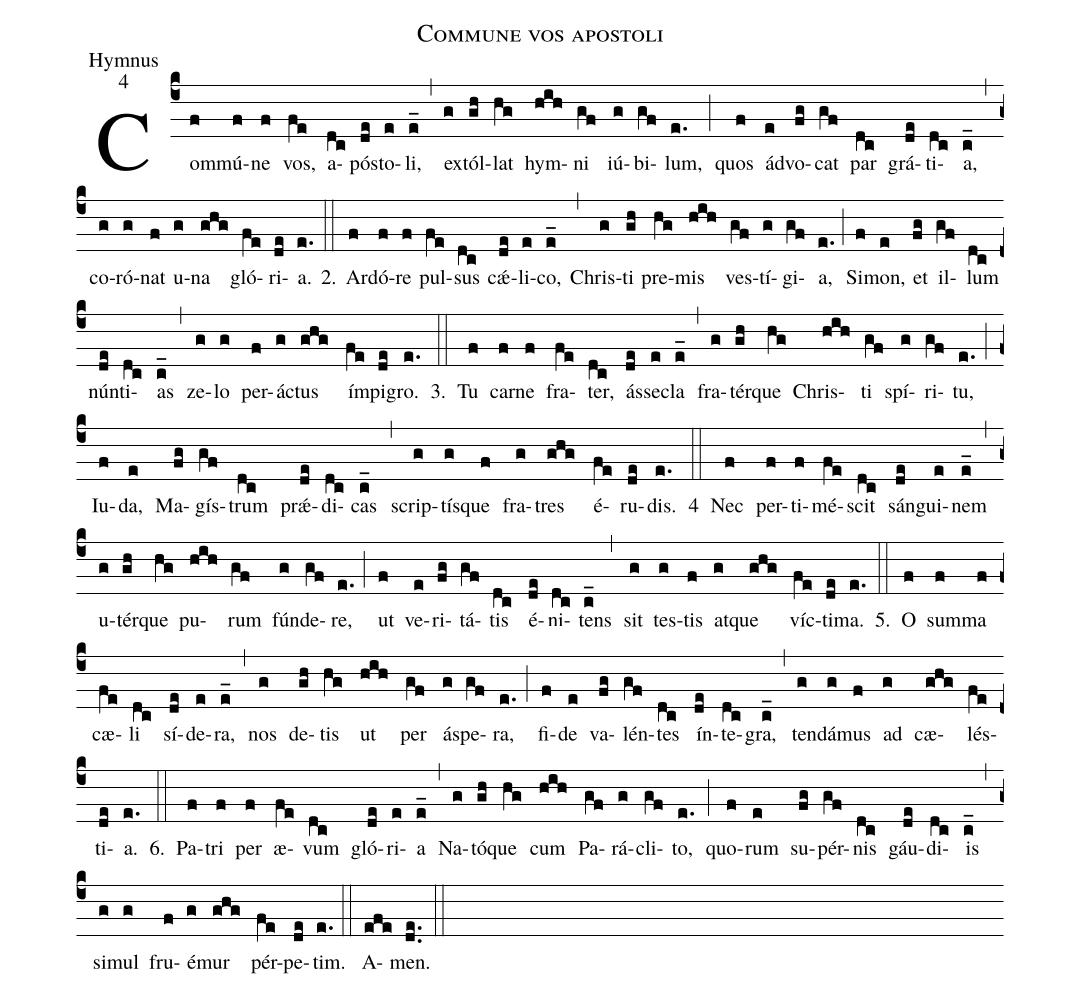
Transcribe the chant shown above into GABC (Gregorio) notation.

name:Commune vos apostoli;
office-part:Hymnus;
mode:4;
%%
(c4)Com(f)mú(f)ne(f) vos,(fe) a(dc)pós(de)to(e)li,(e_) (,)
ex(g)tól(gh)lat(hg) hym(hih)ni(gf) iú(g)bi(gf)lum,(e.) (;)
quos(f) ád(e)vo(fg)cat(gf) par(dc) grá(de)ti(dc)a,(c_) (,)
co(g)ró(g)nat(f) u(g)na(ghg) gló(fe)ri(de)a.(e.) 2.(::)

Ar(f)dó(f)re(f) pul(fe)sus(dc) cǽ(de)li(e)co,(e_) (,)
Chris(g)ti(gh) pre(hg)mis(hih) ves(gf)tí(g)gi(gf)a,(e.) (;)
Si(f)mon,(e) et(fg) il(gf)lum(dc) nún(de)ti(dc)as(c_) (,)
ze(g)lo(g) per(f)ác(g)tus(ghg) ím(fe)pi(de)gro.(e.) 3.(::)

Tu(f) car(f)ne(f) fra(fe)ter,(dc) ás(de)se(e)cla(e_) (,)
fra(g)tér(gh)que(hg) Chris(hih)ti(gf) spí(g)ri(gf)tu,(e.) (;)
Iu(f)da,(e) Ma(fg)gís(gf)trum(dc) prǽ(de)di(dc)cas(c_) (,)
scrip(g)tís(g)que(f) fra(g)tres(ghg) é(fe)ru(de)dis.(e.) 4(::)

Nec(f) per(f)ti(f)mé(fe)scit(dc) sán(de)gui(e)nem(e_) (,)
u(g)tér(gh)que(hg) pu(hih)rum(gf) fún(g)de(gf)re,(e.) (;)
ut(f) ve(e)ri(fg)tá(gf)tis(dc) é(de)ni(dc)tens(c_) (,)
sit(g) tes(g)tis(f) at(g)que(ghg) víc(fe)ti(de)ma.(e.) 5.(::)

O(f) sum(f)ma(f) cæ(fe)li(dc) sí(de)de(e)ra,(e_) (,)
nos(g) de(gh)tis(hg) ut(hih) per(gf) ás(g)pe(gf)ra,(e.) (;)
fi(f)de(e) va(fg)lén(gf)tes(dc) ín(de)te(dc)gra,(c_) (,)
ten(g)dá(g)mus(f) ad(g) cæ(ghg)lés(fe)ti(de)a.(e.) 6.(::)

Pa(f)tri(f) per(f) æ(fe)vum(dc) gló(de)ri(e)a(e_) (,)
Na(g)tó(gh)que(hg) cum(hih) Pa(gf)rá(g)cli(gf)to,(e.) (;)
quo(f)rum(e) su(fg)pér(gf)nis(dc) gáu(de)di(dc)is(c_) (,)
si(g)mul(g) fru(f)é(g)mur(ghg) pér(fe)pe(de)tim.(e.) (::) A(efe)men.(de..) (::)
